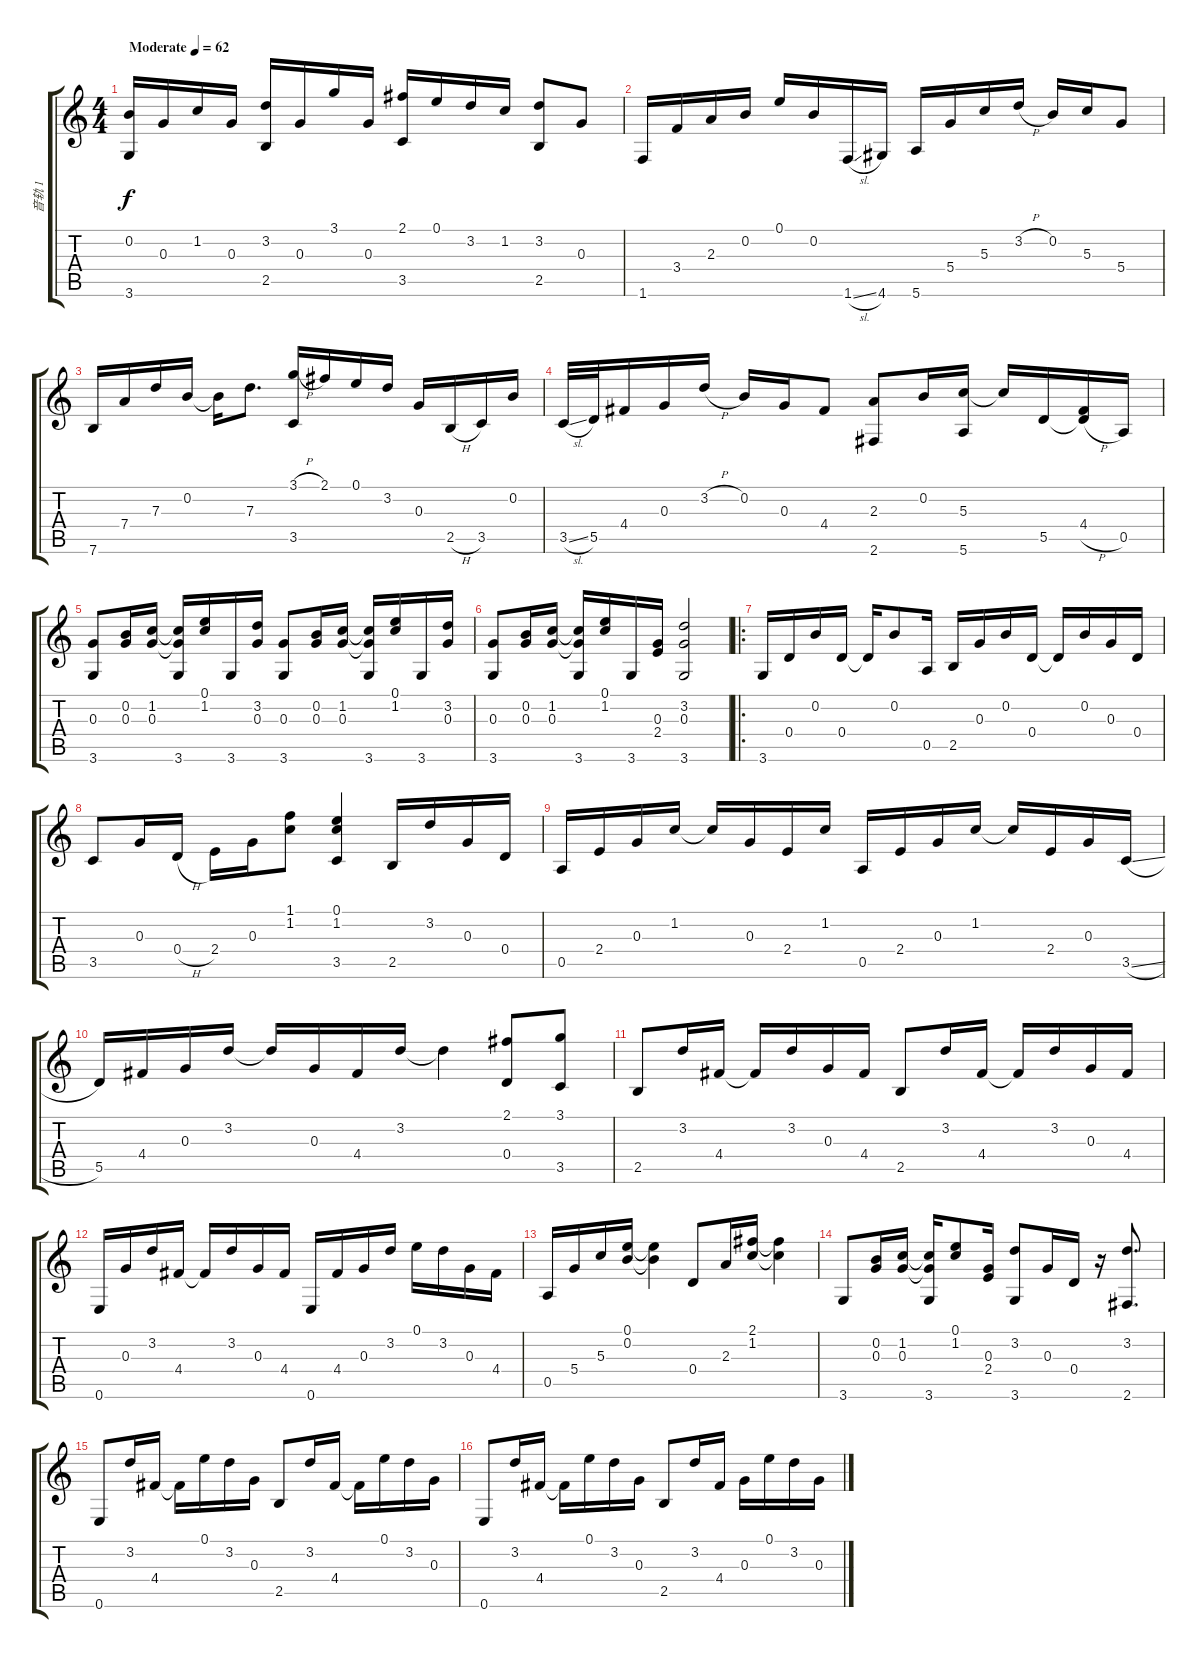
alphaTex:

\track ("音轨 1" "音轨 1") {instrument acousticguitarsteel}
\staff {score tabs}
\tuning (E4 B3 G3 D3 A2 E2) {hide}
\ts (4 4)
\tempo (62 "Moderate")
\clef g2
\ks c
(0.2 3.6).16{dy f instrument acousticguitarsteel} 0.3.16 1.2.16 0.3.16 (3.2 2.5).16 0.3.16 3.1.16 0.3.16 (2.1 3.5).16 0.1.16 3.2.16 1.2.16 (3.2 2.5).8 0.3.8 |
1.6.16 3.4.16 2.3.16 0.2.16 0.1.16 0.2.16 1.6{sl}.16 4.6.16 5.6.16 5.4.16 5.3.16 3.2{h}.16 0.2.16 5.3.16 5.4.8 |
7.6.16 7.4.16 7.3.16 0.2.16 0.2{t}.16 7.3.8{d} (3.1{h} 3.5).16 2.1.16 0.1.16 3.2.16 0.3.16 2.5{h}.16 3.5.16 0.2.16 |
3.5{sl}.32 5.5.32 4.4.16 0.3.16 3.2{h}.16 0.2.16 0.3.16 4.4.8 (2.3 2.6).8 0.2.16 (5.3 5.6).16 5.3{t}.16 5.5.16 (4.4 5.5{h t}).16 0.5.16 |
(0.3 3.6).8 (0.2 0.3).16 (1.2 0.3).16 (1.2{t} 0.3{t} 3.6).16 (0.1 1.2).16 3.6.16 (3.2 0.3).16 (0.3 3.6).8 (0.2 0.3).16 (1.2 0.3).16 (1.2{t} 0.3{t} 3.6).16 (0.1 1.2).16 3.6.16 (3.2 0.3).16 |
(0.3 3.6).8 (0.2 0.3).16 (1.2 0.3).16 (1.2{t} 0.3{t} 3.6).16 (0.1 1.2).16 3.6.16 (0.3 2.4).16 (3.2 0.3 3.6).2 |
\ro
3.6.16 0.4.16 0.2.16 0.4.16 0.4{t}.16 0.2.8 0.5.16 2.5.16 0.3.16 0.2.16 0.4.16 0.4{t}.16 0.2.16 0.3.16 0.4.16 |
3.5.8 0.3.16 0.4{h}.16 2.4.16 0.3.16 (1.1 1.2).8 (0.1 1.2 3.5).4 2.5.16 3.2.16 0.3.16 0.4.16 |
0.5.16 2.4.16 0.3.16 1.2.16 1.2{t}.16 0.3.16 2.4.16 1.2.16 0.5.16 2.4.16 0.3.16 1.2.16 1.2{t}.16 2.4.16 0.3.16 3.5{sl}.16 |
5.5.16 4.4.16 0.3.16 3.2.16 3.2{t}.16 0.3.16 4.4.16 3.2.16 3.2{t}.4 (2.1 0.4).8 (3.1 3.5).8 |
2.5.8 3.2.16 4.4.16 4.4{t}.16 3.2.16 0.3.16 4.4.16 2.5.8 3.2.16 4.4.16 4.4{t}.16 3.2.16 0.3.16 4.4.16 |
0.6.16 0.3.16 3.2.16 4.4.16 4.4{t}.16 3.2.16 0.3.16 4.4.16 0.6.16 4.4.16 0.3.16 3.2.16 0.1.16 3.2.16 0.3.16 4.4.16 |
0.5.16 5.4.16 5.3.16 (0.1 0.2).16 (0.1{t} 0.2{t}).4 0.4.8 2.3.16 (2.1 1.2).16 (2.1{t} 1.2{t}).4 |
3.6.8 (0.2 0.3).16 (1.2 0.3).16 (1.2{t} 0.3{t} 3.6).16 (0.1 1.2).8 (0.3 2.4).16 (3.2 3.6).8 0.3.16 0.4.16 r.16 (3.2 2.6).8{d} |
0.6.8 3.2.16 4.4.16 4.4{t}.16 0.1.16 3.2.16 0.3.16 2.5.8 3.2.16 4.4.16 4.4{t}.16 0.1.16 3.2.16 0.3.16 |
0.6.8 3.2.16 4.4.16 4.4{t}.16 0.1.16 3.2.16 0.3.16 2.5.8 3.2.16 4.4.16 0.3.16 0.1.16 3.2.16 0.3.16
